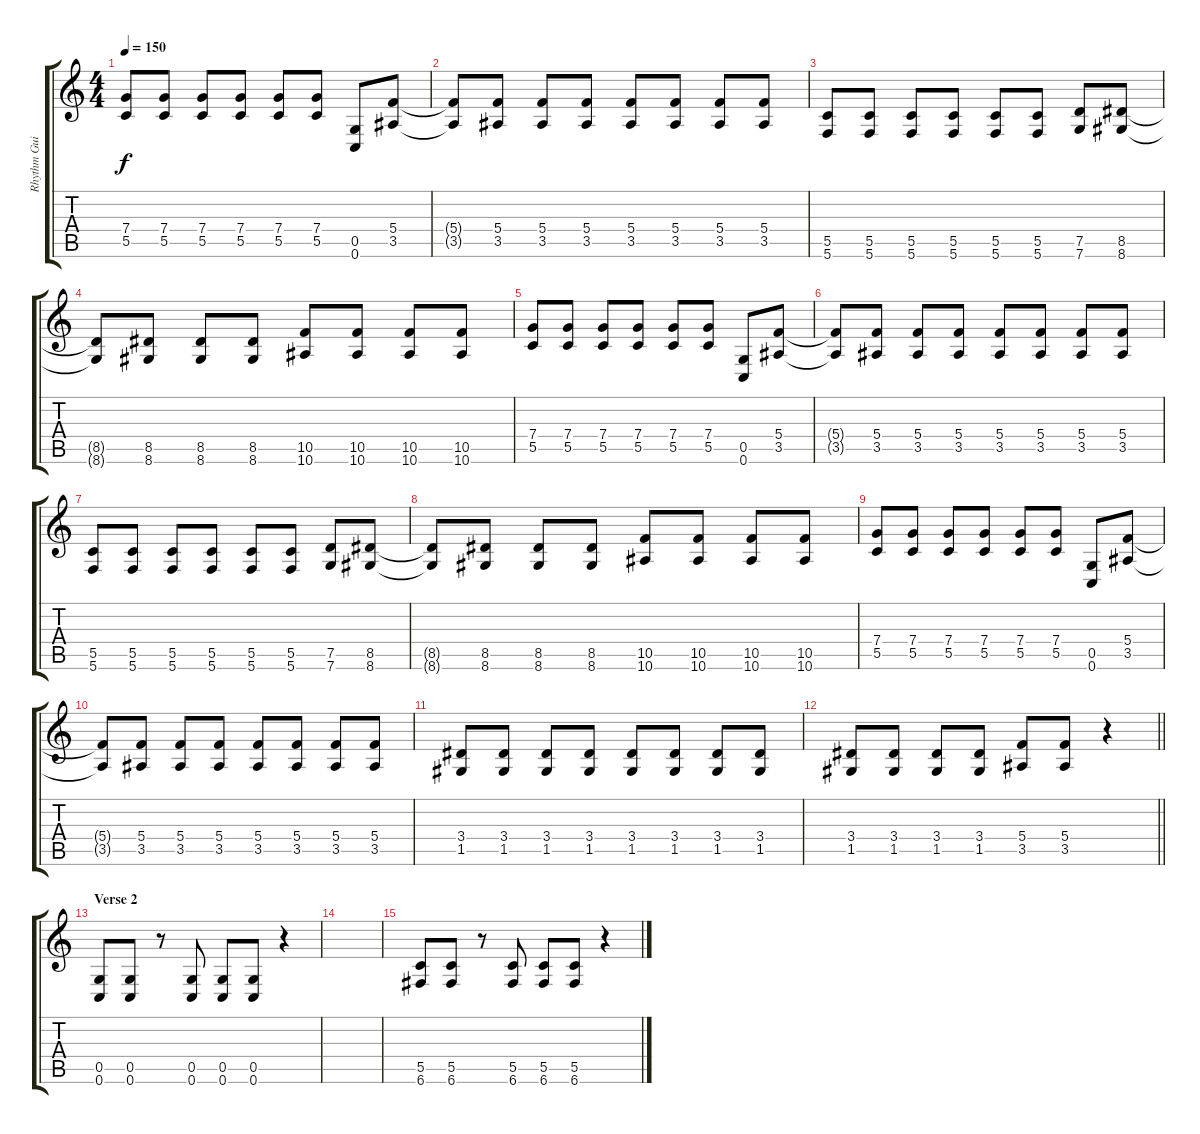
\track ("Rhythm Guitar R" "Rhythm Gui") {instrument distortionguitar}
\staff {score tabs}
\tuning (D4 A3 F3 C3 G2 C2) {hide}
\ts (4 4)
\tempo 150
\clef g2
\ks c
(7.4 5.5).8{dy f} (7.4 5.5).8 (7.4 5.5).8 (7.4 5.5).8 (7.4 5.5).8 (7.4 5.5).8 (0.5 0.6).8 (5.4 3.5).8 |
(5.4{t} 3.5{t}).8 (5.4 3.5).8 (5.4 3.5).8 (5.4 3.5).8 (5.4 3.5).8 (5.4 3.5).8 (5.4 3.5).8 (5.4 3.5).8 |
(5.5 5.6).8 (5.5 5.6).8 (5.5 5.6).8 (5.5 5.6).8 (5.5 5.6).8 (5.5 5.6).8 (7.5 7.6).8 (8.5 8.6).8 |
(8.5{t} 8.6{t}).8 (8.5 8.6).8 (8.5 8.6).8 (8.5 8.6).8 (10.5 10.6).8 (10.5 10.6).8 (10.5 10.6).8 (10.5 10.6).8 |
(7.4 5.5).8 (7.4 5.5).8 (7.4 5.5).8 (7.4 5.5).8 (7.4 5.5).8 (7.4 5.5).8 (0.5 0.6).8 (5.4 3.5).8 |
(5.4{t} 3.5{t}).8 (5.4 3.5).8 (5.4 3.5).8 (5.4 3.5).8 (5.4 3.5).8 (5.4 3.5).8 (5.4 3.5).8 (5.4 3.5).8 |
(5.5 5.6).8 (5.5 5.6).8 (5.5 5.6).8 (5.5 5.6).8 (5.5 5.6).8 (5.5 5.6).8 (7.5 7.6).8 (8.5 8.6).8 |
(8.5{t} 8.6{t}).8 (8.5 8.6).8 (8.5 8.6).8 (8.5 8.6).8 (10.5 10.6).8 (10.5 10.6).8 (10.5 10.6).8 (10.5 10.6).8 |
(7.4 5.5).8 (7.4 5.5).8 (7.4 5.5).8 (7.4 5.5).8 (7.4 5.5).8 (7.4 5.5).8 (0.5 0.6).8 (5.4 3.5).8 |
(5.4{t} 3.5{t}).8 (5.4 3.5).8 (5.4 3.5).8 (5.4 3.5).8 (5.4 3.5).8 (5.4 3.5).8 (5.4 3.5).8 (5.4 3.5).8 |
(3.4 1.5).8 (3.4 1.5).8 (3.4 1.5).8 (3.4 1.5).8 (3.4 1.5).8 (3.4 1.5).8 (3.4 1.5).8 (3.4 1.5).8 |
\barLineRight lightlight
(3.4 1.5).8 (3.4 1.5).8 (3.4 1.5).8 (3.4 1.5).8 (5.4 3.5).8 (5.4 3.5).8 r.4 |
\section ("" "Verse 2")
(0.5 0.6).8 (0.5 0.6).8 r.8 (0.5 0.6).8 (0.5 0.6).8 (0.5 0.6).8 r.4 |
|
(5.5 6.6).8 (5.5 6.6).8 r.8 (5.5 6.6).8 (5.5 6.6).8 (5.5 6.6).8 r.4
